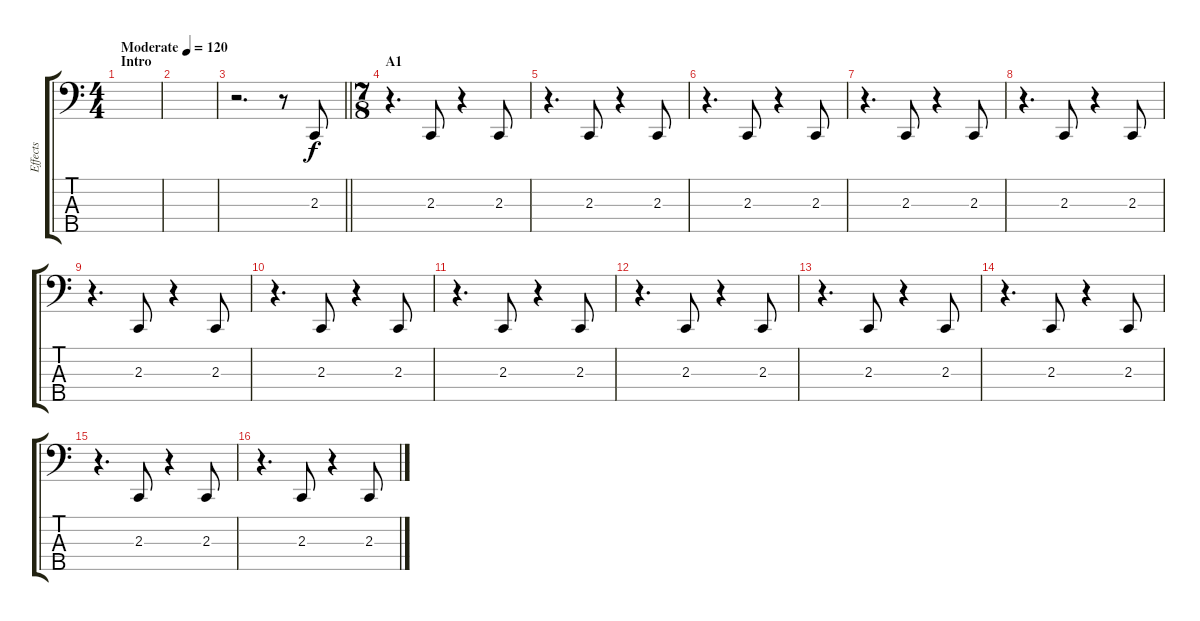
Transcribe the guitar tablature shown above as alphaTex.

\track ("Effects" "Effects") {instrument lead8bassandlead}
\staff {score tabs}
\tuning (Ab2 Eb2 Bb1 F1 C1) {hide}
\ts (4 4)
\section ("" "Intro")
\tempo (120 "Moderate")
\clef f4
\ks c
|
|
\barLineRight lightlight
r.2{d} r.8 2.3.8 |
\ts (7 8)
\section ("" "A1")
r.4{d} 2.3.8 r.4 2.3.8 |
r.4{d} 2.3.8 r.4 2.3.8 |
r.4{d} 2.3.8 r.4 2.3.8 |
r.4{d} 2.3.8 r.4 2.3.8 |
r.4{d} 2.3.8 r.4 2.3.8 |
r.4{d} 2.3.8 r.4 2.3.8 |
r.4{d} 2.3.8 r.4 2.3.8 |
r.4{d} 2.3.8 r.4 2.3.8 |
r.4{d} 2.3.8 r.4 2.3.8 |
r.4{d} 2.3.8 r.4 2.3.8 |
r.4{d} 2.3.8 r.4 2.3.8 |
r.4{d} 2.3.8 r.4 2.3.8 |
r.4{d} 2.3.8 r.4 2.3.8
